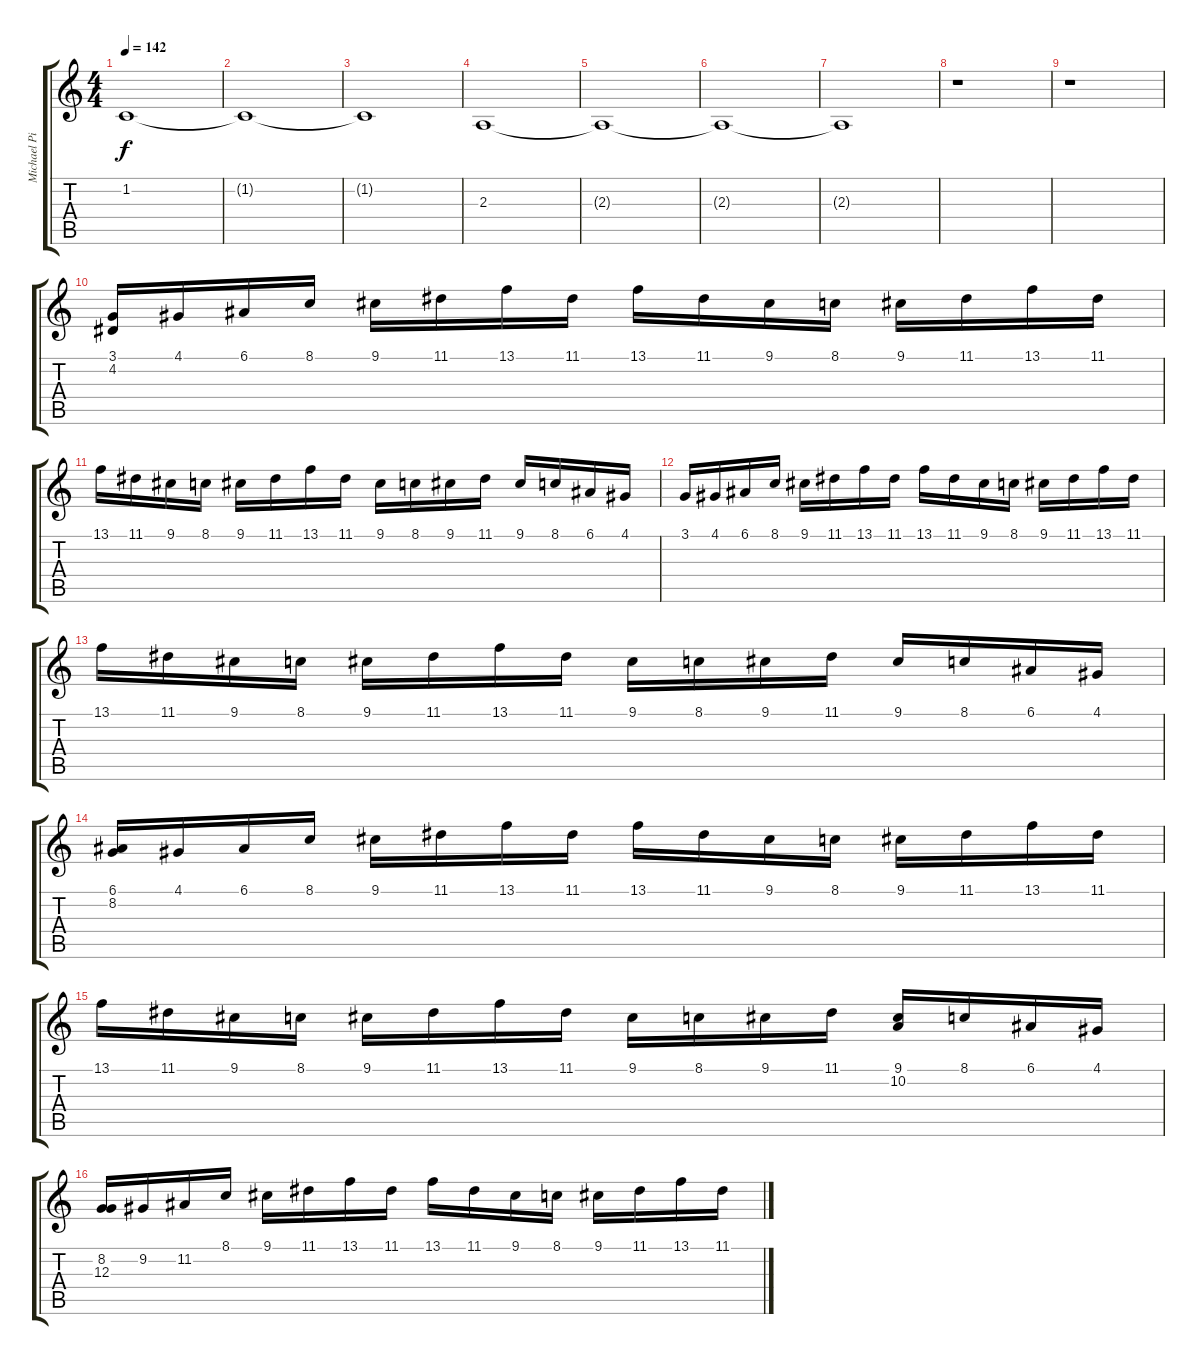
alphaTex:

\track ("Michael Pinnella (strings)" "Michael Pi") {instrument stringensemble1}
\staff {score tabs}
\tuning (E4 B3 G3 D3 A2 E2) {hide}
\ts (4 4)
\tempo 142
\clef g2
\ks c
1.2{t}.1{dy f} |
1.2{t}.1 |
1.2{t}.1 |
2.3.1 |
2.3{t}.1 |
2.3{t}.1 |
2.3{t}.1 |
r.1 |
r.1 |
(3.1 4.2).16 4.1.16 6.1.16 8.1.16 9.1.16 11.1.16 13.1.16 11.1.16 13.1.16 11.1.16 9.1.16 8.1.16 9.1.16 11.1.16 13.1.16 11.1.16 |
13.1.16 11.1.16 9.1.16 8.1.16 9.1.16 11.1.16 13.1.16 11.1.16 9.1.16 8.1.16 9.1.16 11.1.16 9.1.16 8.1.16 6.1.16 4.1.16 |
3.1.16 4.1.16 6.1.16 8.1.16 9.1.16 11.1.16 13.1.16 11.1.16 13.1.16 11.1.16 9.1.16 8.1.16 9.1.16 11.1.16 13.1.16 11.1.16 |
13.1.16 11.1.16 9.1.16 8.1.16 9.1.16 11.1.16 13.1.16 11.1.16 9.1.16 8.1.16 9.1.16 11.1.16 9.1.16 8.1.16 6.1.16 4.1.16 |
(6.1 8.2).16 4.1.16 6.1.16 8.1.16 9.1.16 11.1.16 13.1.16 11.1.16 13.1.16 11.1.16 9.1.16 8.1.16 9.1.16 11.1.16 13.1.16 11.1.16 |
13.1.16 11.1.16 9.1.16 8.1.16 9.1.16 11.1.16 13.1.16 11.1.16 9.1.16 8.1.16 9.1.16 11.1.16 (9.1 10.2).16 8.1.16 6.1.16 4.1.16 |
(8.2 12.3).16 9.2.16 11.2.16 8.1.16 9.1.16 11.1.16 13.1.16 11.1.16 13.1.16 11.1.16 9.1.16 8.1.16 9.1.16 11.1.16 13.1.16 11.1.16
